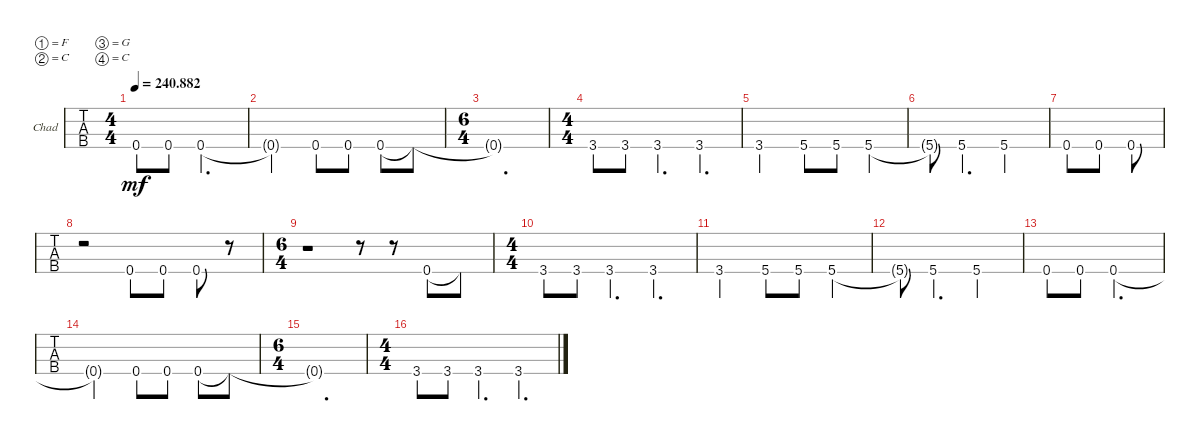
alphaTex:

\bracketExtendMode groupsimilarinstruments
\firstSystemTrackNameOrientation horizontal
\otherSystemsTrackNameOrientation horizontal
\track ("Doctor Lagorno" "Chad") {instrument electricbassfinger}
\staff {tabs}
\tuning (F2 C2 G1 C1)
\ts (4 4)
\tempo
240.882
\accidentals auto
\clef f4
\ottava regular
\simile none
\ks c
0.4.8{dy mf} 0.4.8 0.4.2{d} |
0.4{t}.2 0.4.8 0.4.8 0.4.8 0.4{t}.8 |
\ts (6 4)
0.4{t}.1{d} |
\ts (4 4)
3.4.8 3.4.8 3.4.4{d} 3.4.4{d} |
3.4.2 5.4.8 5.4.8 5.4.4 |
5.4{t}.8 5.4.4{d} 5.4.2 |
0.4.8 0.4.8 0.4.8 |
r.2 0.4.8 0.4.8 0.4.8 r.8 |
\ts (6 4)
r.1 r.8 r.8 0.4.8 0.4{t}.8 |
\ts (4 4)
3.4.8 3.4.8 3.4.4{d} 3.4.4{d} |
3.4.2 5.4.8 5.4.8 5.4.4 |
5.4{t}.8 5.4.4{d} 5.4.2 |
0.4.8 0.4.8 0.4.2{d} |
0.4{t}.2 0.4.8 0.4.8 0.4.8 0.4{t}.8 |
\ts (6 4)
0.4{t}.1{d} |
\ts (4 4)
3.4.8 3.4.8 3.4.4{d} 3.4.4{d}
